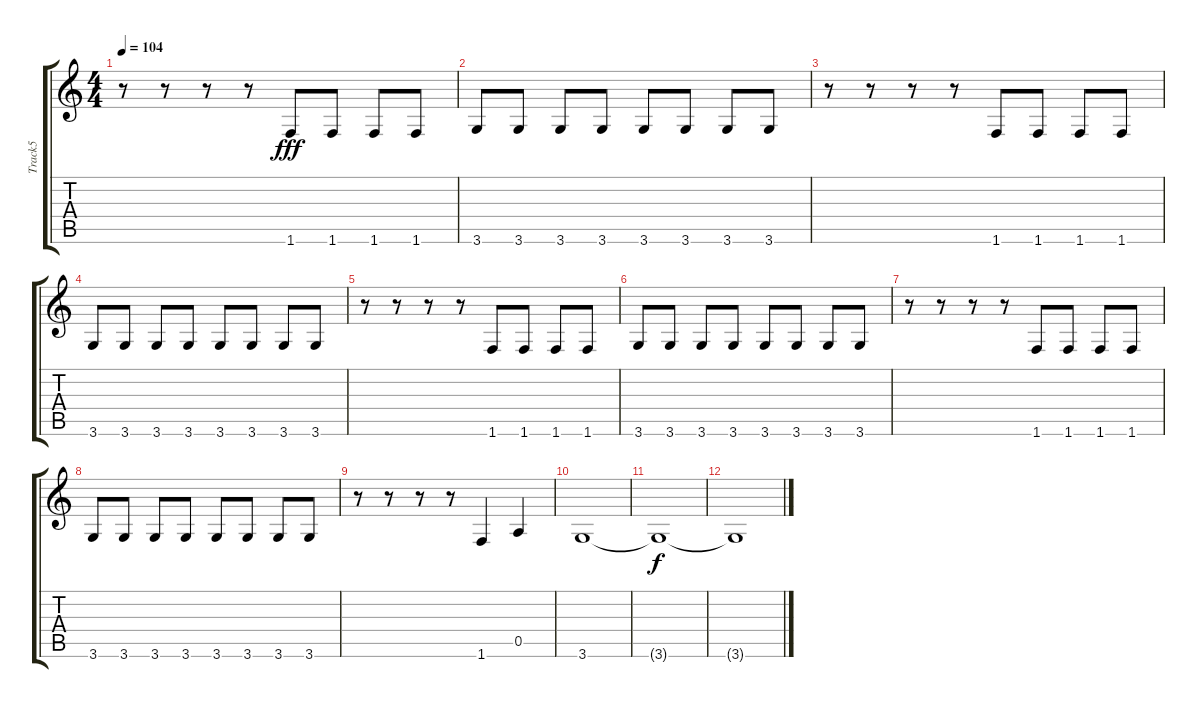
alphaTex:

\track ("Track5" "Track5") {instrument electricbassfinger}
\staff {score tabs}
\tuning (E4 B3 G3 D3 A2 E2) {hide}
\ts (4 4)
\tempo 104
\clef g2
\ks c
r.8{dy fff} r.8 r.8 r.8 1.6.8 1.6.8 1.6.8 1.6.8 |
3.6.8 3.6.8 3.6.8 3.6.8 3.6.8 3.6.8 3.6.8 3.6.8 |
r.8 r.8 r.8 r.8 1.6.8 1.6.8 1.6.8 1.6.8 |
3.6.8 3.6.8 3.6.8 3.6.8 3.6.8 3.6.8 3.6.8 3.6.8 |
r.8 r.8 r.8 r.8 1.6.8 1.6.8 1.6.8 1.6.8 |
3.6.8 3.6.8 3.6.8 3.6.8 3.6.8 3.6.8 3.6.8 3.6.8 |
r.8 r.8 r.8 r.8 1.6.8 1.6.8 1.6.8 1.6.8 |
3.6.8 3.6.8 3.6.8 3.6.8 3.6.8 3.6.8 3.6.8 3.6.8 |
r.8 r.8 r.8 r.8 1.6.4 0.5.4 |
3.6.1 |
3.6{t}.1{dy f} |
3.6{t}.1
